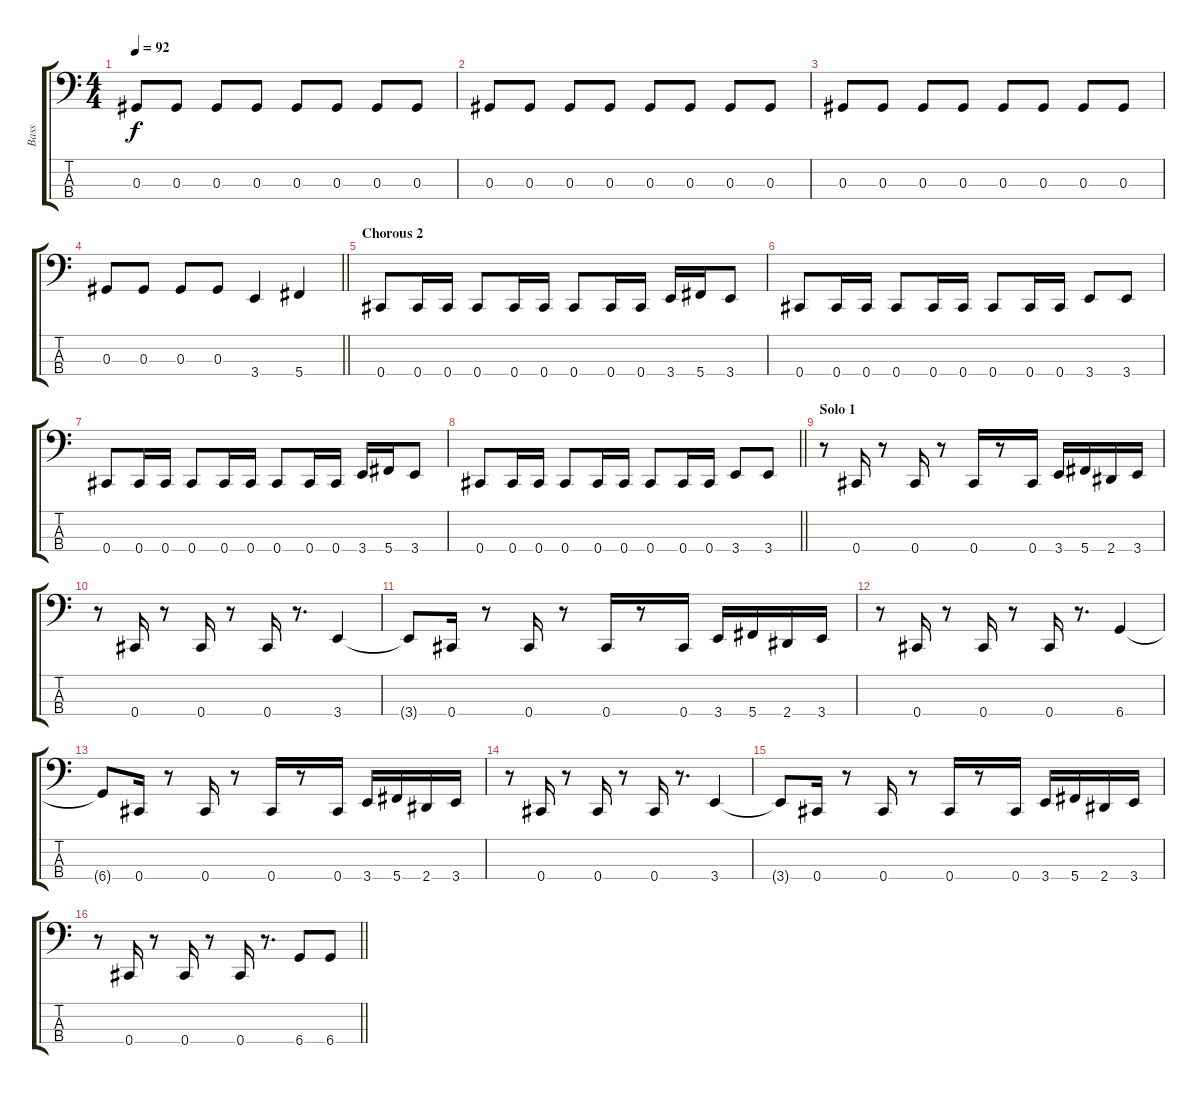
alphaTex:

\track ("Bass" "Bass") {instrument electricbassfinger}
\staff {score tabs}
\tuning (Gb2 Db2 Ab1 Db1) {hide}
\ts (4 4)
\section ("" "")
\tempo 92
\clef f4
\ks c
0.3.8{dy f} 0.3.8 0.3.8 0.3.8 0.3.8 0.3.8 0.3.8 0.3.8 |
0.3.8 0.3.8 0.3.8 0.3.8 0.3.8 0.3.8 0.3.8 0.3.8 |
0.3.8 0.3.8 0.3.8 0.3.8 0.3.8 0.3.8 0.3.8 0.3.8 |
\barLineRight lightlight
0.3.8 0.3.8 0.3.8 0.3.8 3.4.4 5.4.4 |
\section ("" "Chorous 2")
0.4.8 0.4.16 0.4.16 0.4.8 0.4.16 0.4.16 0.4.8 0.4.16 0.4.16 3.4.16 5.4.16 3.4.8 |
0.4.8 0.4.16 0.4.16 0.4.8 0.4.16 0.4.16 0.4.8 0.4.16 0.4.16 3.4.8 3.4.8 |
0.4.8 0.4.16 0.4.16 0.4.8 0.4.16 0.4.16 0.4.8 0.4.16 0.4.16 3.4.16 5.4.16 3.4.8 |
\barLineRight lightlight
0.4.8 0.4.16 0.4.16 0.4.8 0.4.16 0.4.16 0.4.8 0.4.16 0.4.16 3.4.8 3.4.8 |
\section ("" "Solo 1")
r.8 0.4.16 r.8 0.4.16 r.8 0.4.16 r.8 0.4.16 3.4.16 5.4.16 2.4.16 3.4.16 |
r.8 0.4.16 r.8 0.4.16 r.8 0.4.16 r.8{d} 3.4.4 |
3.4{t}.8 0.4.16 r.8 0.4.16 r.8 0.4.16 r.8 0.4.16 3.4.16 5.4.16 2.4.16 3.4.16 |
r.8 0.4.16 r.8 0.4.16 r.8 0.4.16 r.8{d} 6.4.4 |
6.4{t}.8 0.4.16 r.8 0.4.16 r.8 0.4.16 r.8 0.4.16 3.4.16 5.4.16 2.4.16 3.4.16 |
r.8 0.4.16 r.8 0.4.16 r.8 0.4.16 r.8{d} 3.4.4 |
3.4{t}.8 0.4.16 r.8 0.4.16 r.8 0.4.16 r.8 0.4.16 3.4.16 5.4.16 2.4.16 3.4.16 |
\barLineRight lightlight
r.8 0.4.16 r.8 0.4.16 r.8 0.4.16 r.8{d} 6.4.8 6.4.8
